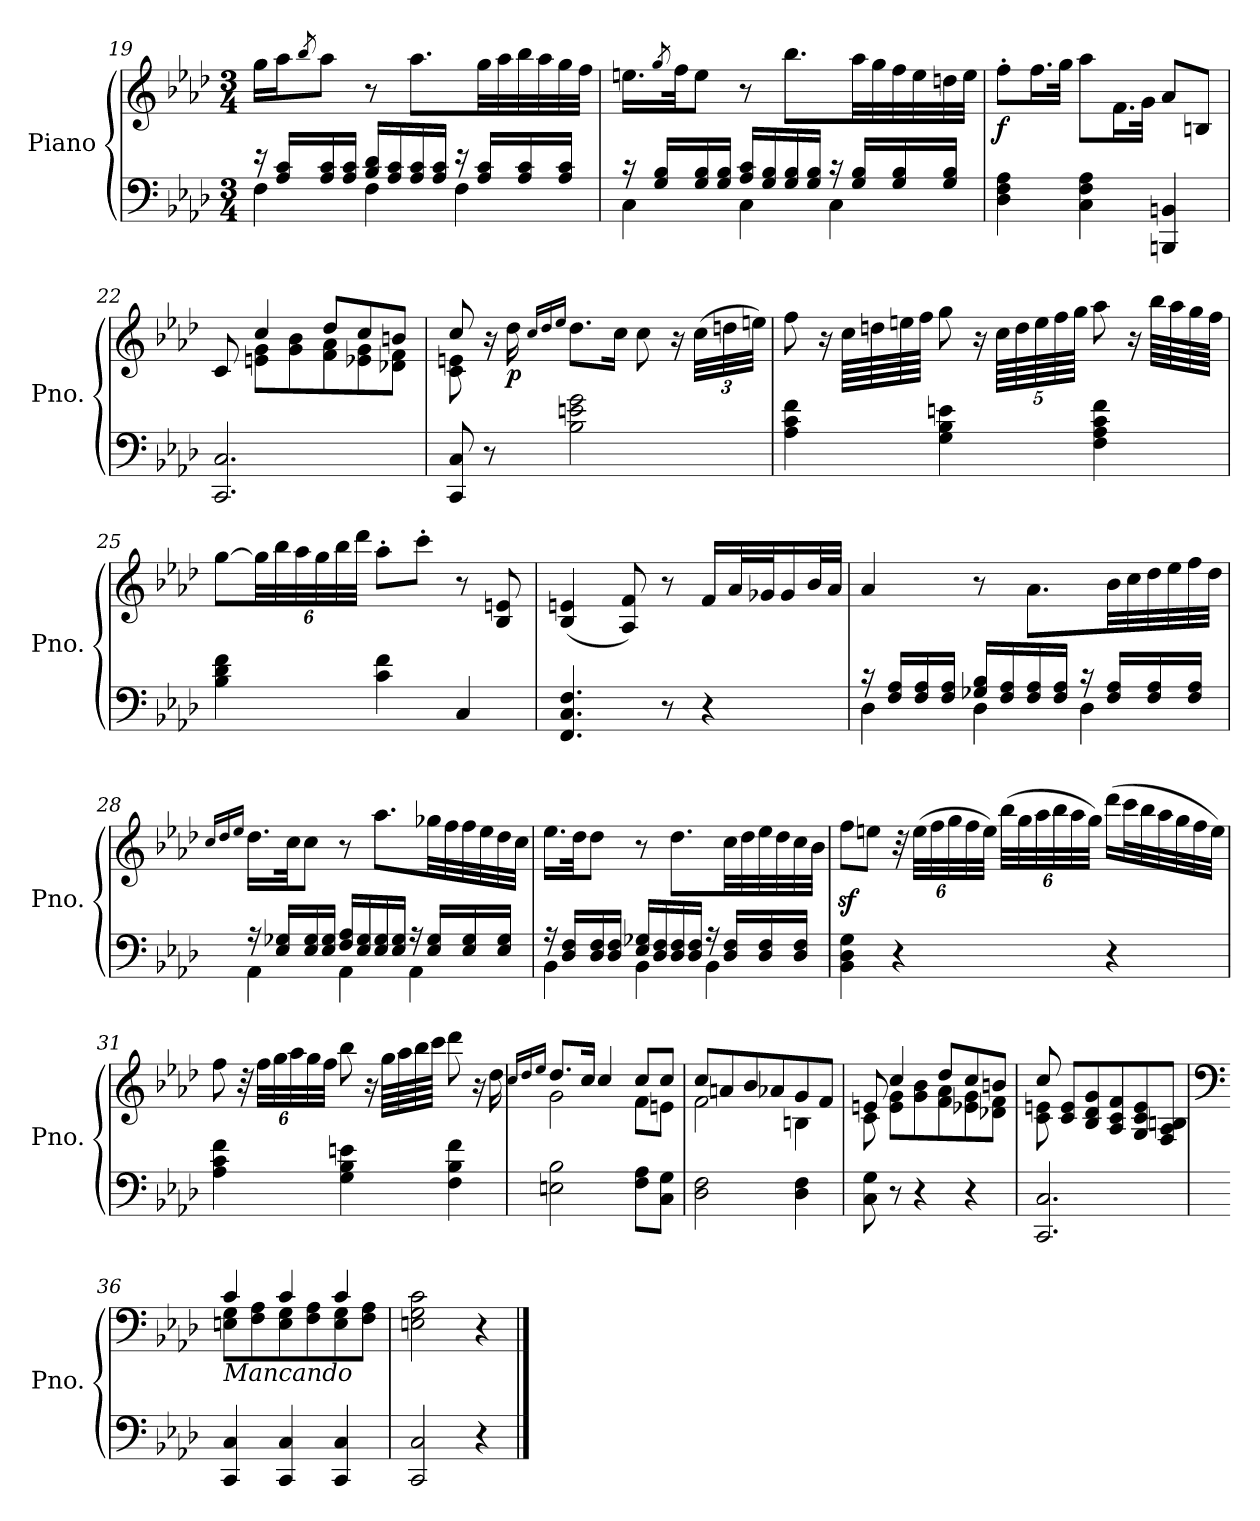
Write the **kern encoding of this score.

**kern	**kern	**dynam
*part1	*part1	*part1
*staff2	*staff1	*staff1/2
*I"Piano	*	*
*I'Pno.	*	*
*clefF4	*clefG2	*
*k[b-e-a-d-]	*k[b-e-a-d-]	*
*A-:	*A-:	*
*M3/4	*M3/4	*
=19	=19	=19
*^	*	*
16r	4F\	16gg\LL	.
16A-/ 16c/LL	.	16aa-\J	.
.	.	8qbb-/	.
16A-/ 16c/	.	8aa-\J	.
16A-/ 16c/JJ	.	.	.
16B-/ 16d-/LL	4F\	8r	.
16A-/ 16c/	.	.	.
16A-/ 16c/	.	8.aa-\L	.
16A-/ 16c/JJ	.	.	.
16r	4F\	.	.
16A-/ 16c/LL	.	32gg\LL	.
.	.	32aa-\	.
16A-/ 16c/	.	32bb-\	.
.	.	32aa-\	.
16A-/ 16c/JJ	.	32gg\	.
.	.	32ff\JJJ	.
!!LO:LB:g=z
=20	=20	=20	=20
16r	4C\	16.een\LL	.
16G/ 16B-/LL	.	.	.
.	.	8qgg/	.
.	.	32ff\JK	.
16G/ 16B-/	.	8ee\J	.
16G/ 16B-/JJ	.	.	.
16A-/ 16c/LL	4C\	8r	.
16G/ 16B-/	.	.	.
16G/ 16B-/	.	8.bb-\L	.
16G/ 16B-/JJ	.	.	.
16r	4C\	.	.
16G/ 16B-/LL	.	32aa-\LL	.
.	.	32gg\	.
16G/ 16B-/	.	32ff\	.
.	.	32ee\	.
16G/ 16B-/JJ	.	32ddn\	.
.	.	32ee\JJJ	.
*v	*v	*	*
!!LO:LB:g=z
=21	=21	=21
!	!	!LO:DY:b
4D-\ 4F\ 4A-\	8ff'\L	f
.	16.ff\L	.
.	32gg\JJk	.
4C\ 4F\ 4A-\	8aa-\L	.
.	16.f\L	.
.	32g\JJk	.
4BBBn/ 4BBn/	8a-/L	.
.	8Bn/J	.
=22	=22	=22
*	*^	*
2.CC/ 2.C/	8c/	8ryy	.
.	4cc/	8en\ 8g\L	.
.	.	8g\ 8b-\	.
.	8dd-/L	8f\ 8a-\	.
.	8cc/	8e-X\ 8g\	.
.	8bn/J	8d-X\ 8f\J	.
=23	=23	=23	=23
8CC/ 8C/	8cc/	8c\ 8en\	.
8r	16r	8ryy	.
!	!	!	!LO:DY:b
.	16dd-\	.	p
.	16qcc/LL	.	.
.	16qdd-/	.	.
.	16qee-/JJ	.	.
2B-\ 2en\ 2g\	8.dd-\L	4ryy	.
.	16cc\Jk	.	.
.	8cc\	4ryy	.
.	16r	.	.
*	*Xbrackettup	*	*
.	(48cc\LLL	.	.
.	48ddn\	.	.
.	48een\JJJ)	.	.
*	*v	*v	*
!!LO:LB:g=z
=24	=24	=24
4A-\ 4c\ 4f\	8ff\	.
.	16r	.
.	64cc\LLLL	.
.	64ddn\	.
.	64een\	.
.	64ff\JJJJ	.
4G\ 4B-\ 4en\	8gg\	.
.	16r	.
.	80cc\LLLL	.
.	80dd\	.
.	80ee\	.
.	80ff\	.
.	80gg\JJJJ	.
4F\ 4A-\ 4c\ 4f\	8aa-\	.
.	16r	.
.	64bb-\LLLL	.
.	64aa-\	.
.	64gg\	.
.	64ff\JJJJ	.
!!LO:LB:g=z
=25	=25	=25
4B-\ 4d-\ 4f\	[8gg\L	.
.	48gg\LL]	.
.	48bb-\	.
.	48aa-\	.
.	48gg\	.
.	48bb-\	.
.	48ddd-\JJJ	.
4c\ 4f\	8aa-'\L	.
.	8ccc'\J	.
4C/	8r	.
.	8B-/ 8en/	.
=26	=26	=26
4.FF/ 4.C/ 4.F/	(4B-/ 4en/	.
.	8A-/ 8f/)	.
8r	8r	.
4r	16f/LL	.
.	32a-/L	.
.	32g-X/J	.
.	16g-/	.
.	32b-/L	.
.	32a-/JJJ	.
=27	=27	=27
*^	*	*
16r	4D-\	4a-/	.
16F/ 16A-/LL	.	.	.
16F/ 16A-/	.	.	.
16F/ 16A-/JJ	.	.	.
16G-X/ 16B-/LL	4D-\	8r	.
16F/ 16A-/	.	.	.
16F/ 16A-/	.	8.a-\L	.
16F/ 16A-/JJ	.	.	.
16r	4D-\	.	.
16F/ 16A-/LL	.	32b-\LL	.
.	.	32cc\	.
16F/ 16A-/	.	32dd-\	.
.	.	32ee-\	.
16F/ 16A-/JJ	.	32ff\	.
.	.	32dd-\JJJ	.
!!LO:PB:g=z
=28	=28	=28	=28
.	.	16qcc/LL	.
.	.	16qdd-/	.
.	.	16qee-/JJ	.
16r	4AA-\	16.dd-\LL	.
16E-/ 16G-X/LL	.	.	.
.	.	32cc\JK	.
16E-/ 16G-/	.	8cc\J	.
16E-/ 16G-/JJ	.	.	.
16F/ 16A-/LL	4AA-\	8r	.
16E-/ 16G-/	.	.	.
16E-/ 16G-/	.	8.aa-\L	.
16E-/ 16G-/JJ	.	.	.
16r	4AA-\	.	.
16E-/ 16G-/LL	.	32gg-X\LL	.
.	.	32ff\	.
16E-/ 16G-/	.	32ff\	.
.	.	32ee-\	.
16E-/ 16G-/JJ	.	32dd-\	.
.	.	32cc\JJJ	.
=29	=29	=29	=29
16r	4BB-\	16.ee-\LL	.
16D-/ 16F/LL	.	.	.
.	.	32dd-\JK	.
16D-/ 16F/	.	8dd-\J	.
16D-/ 16F/JJ	.	.	.
16E-/ 16G-X/LL	4BB-\	8r	.
16D-/ 16F/	.	.	.
16D-/ 16F/	.	8.dd-\L	.
16D-/ 16F/JJ	.	.	.
16r	4BB-\	.	.
16D-/ 16F/LL	.	32cc\LL	.
.	.	32dd-\	.
16D-/ 16F/	.	32ee-\	.
.	.	32dd-\	.
16D-/ 16F/JJ	.	32cc\	.
.	.	32b-\JJJ	.
*v	*v	*	*
!!LO:LB:g=z
=30	=30	=30
4BB-\ 4D-\ 4G\	8ffz<\L	.
.	8een\J	.
4r	48r	.
.	(48ee\LLL	.
.	48ff\	.
.	48gg\	.
.	48ff\	.
.	48ee\JJJ)	.
.	(48bb-\LLL	.
.	48gg\	.
.	48aa-\	.
.	48bb-\	.
.	48aa-\	.
.	48gg\JJJ)	.
4r	(16ddd-\LL	.
.	32ccc\L	.
.	32bb-\	.
.	32aa-\	.
.	32gg\	.
.	32ff\	.
.	32ee\JJJ)	.
!!LO:LB:g=z
=31	=31	=31
4A-\ 4c\ 4f\	8ff\	.
.	48r	.
.	48ff\LLL	.
.	48gg\	.
.	48aa-\	.
.	48gg\	.
.	48ff\JJJ	.
4G\ 4B-\ 4en\	8bb-\	.
.	16r	.
.	64gg\LLLL	.
.	64aa-\	.
.	64bb-\	.
.	64ccc\JJJJ	.
4F\ 4B-\ 4f\	8ddd-\	.
.	16r	.
.	16dd-\	.
=32	=32	=32
.	16qcc/LL	.
.	16qdd-/	.
.	16qee-/JJ	.
*	*^	*
2En\ 2B-\	8.dd-/L	2g\	.
.	16cc/Jk	.	.
.	4cc/	.	.
8F\ 8A-\L	8cc/L	8f\L	.
8C\ 8G\J	8cc/J	8en\J	.
=33	=33	=33	=33
2D-\ 2F\	8cc/L	2f\	.
.	8an/	.	.
.	8b-/	.	.
.	8a-X/	.	.
4D-\ 4F\	8g/	4Bn\	.
.	8f/J	.	.
!!LO:LB:g=z	!!
=34	=34	=34	=34
8C\ 8G\	8en/	8c\	.
8r	4cc/	8e\ 8g\L	.
4r	.	8g\ 8b-\	.
.	8dd-/L	8f\ 8a-\	.
4r	8cc/	8e-X\ 8g\	.
.	8bn/J	8d-X\ 8f\J	.
=35	=35	=35	=35
2.CC/ 2.C/	8cc/	8c\ 8en\	.
.	8c/ 8e/L	8ryy	.
.	8B-/ 8d-/ 8g/	4ryy	.
.	8A-/ 8c/ 8f/	.	.
.	8G/ 8c/ 8e/	4ryy	.
.	8F/ 8A-/ 8Bn/J	.	.
=36	=36	=36	=36
*	*clefF4	*	*
!	!LO:TX:b:i:t=Mancando	!	!
4CC/ 4C/	4c/	8En\ 8G\L	.
.	.	8F\ 8A-\	.
4CC/ 4C/	4c/	8E\ 8G\	.
.	.	8F\ 8A-\	.
4CC/ 4C/	4c/	8E\ 8G\	.
.	.	8F\ 8A-\J	.
*	*v	*v	*
=37	=37	=37
2CC/ 2C/	2En\ 2G\ 2c\	.
4r	4r	.
==	==	==
*-	*-	*-
